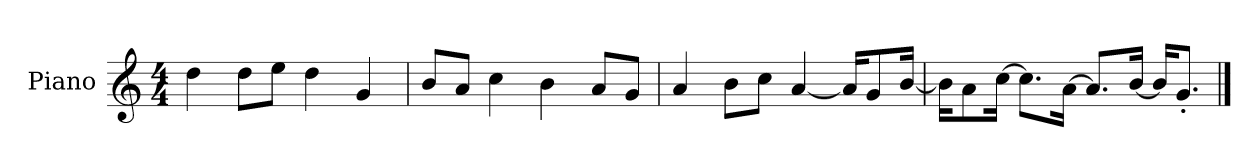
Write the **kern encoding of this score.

**kern
*part1
*staff1
*I"Piano
*I'P-no
*clefG2
*k[]
*M4/4
*MM90
=1
4dd\
8dd\L
8ee\J
4dd\
4g/
=2
8b/L
8a/J
4cc\
4b\
8a/L
8g/J
=3
4a/
8b\L
8cc\J
[4a/
16a/KL]
8g/
[16b/Jk
=4
16b\KL]
8a\
[16cc\Jk
8.cc\L]
[16a\Jk
8.a/L]
[16b/Jk
16b/KL]
8.g'/J
==
*-
